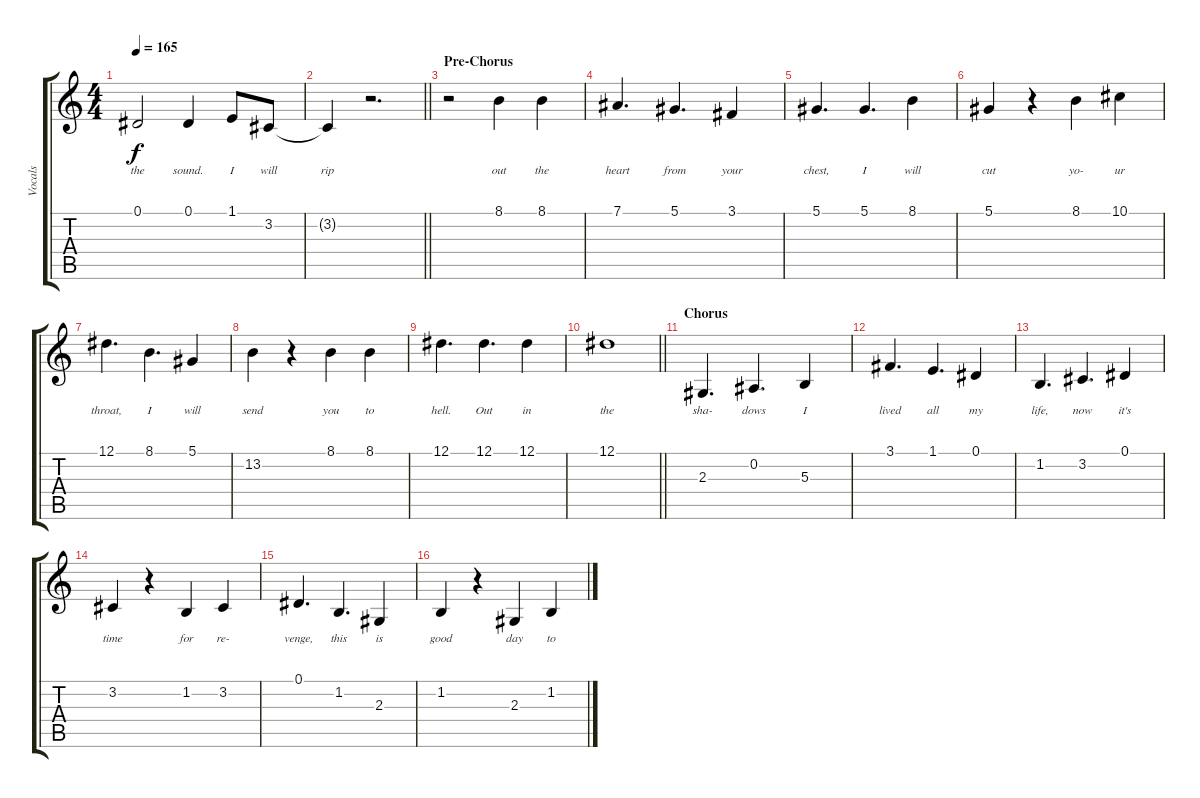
\track ("Vocals" "Vocals") {instrument lead6voice}
\staff {score tabs}
\tuning (Eb4 Bb3 Gb3 Db3 Ab2 Eb2) {hide}
\ts (4 4)
\tempo 165
\clef g2
\ks c
0.1.2{lyrics (0 "the") lyrics (1 "") lyrics (2 "") lyrics (3 "") lyrics (4 "") dy f} 0.1.4{lyrics (0 "sound.") lyrics (1 "") lyrics (2 "") lyrics (3 "") lyrics (4 "")} 1.1.8{lyrics (0 "I") lyrics (1 "") lyrics (2 "") lyrics (3 "") lyrics (4 "")} 3.2.8{lyrics (0 "will") lyrics (1 "") lyrics (2 "") lyrics (3 "") lyrics (4 "")} |
\barLineRight lightlight
3.2{t}.4{lyrics (0 "rip") lyrics (1 "") lyrics (2 "") lyrics (3 "") lyrics (4 "")} r.2{d} |
\section ("" "Pre-Chorus")
r.2 8.1.4{lyrics (0 "out") lyrics (1 "") lyrics (2 "") lyrics (3 "") lyrics (4 "")} 8.1.4{lyrics (0 "the") lyrics (1 "") lyrics (2 "") lyrics (3 "") lyrics (4 "")} |
7.1.4{d lyrics (0 "heart") lyrics (1 "") lyrics (2 "") lyrics (3 "") lyrics (4 "")} 5.1.4{d lyrics (0 "from") lyrics (1 "") lyrics (2 "") lyrics (3 "") lyrics (4 "")} 3.1.4{lyrics (0 "your") lyrics (1 "") lyrics (2 "") lyrics (3 "") lyrics (4 "")} |
5.1.4{d lyrics (0 "chest,") lyrics (1 "") lyrics (2 "") lyrics (3 "") lyrics (4 "")} 5.1.4{d lyrics (0 "I") lyrics (1 "") lyrics (2 "") lyrics (3 "") lyrics (4 "")} 8.1.4{lyrics (0 "will") lyrics (1 "") lyrics (2 "") lyrics (3 "") lyrics (4 "")} |
5.1.4{lyrics (0 "cut") lyrics (1 "") lyrics (2 "") lyrics (3 "") lyrics (4 "")} r.4 8.1.4{lyrics (0 "yo-") lyrics (1 "") lyrics (2 "") lyrics (3 "") lyrics (4 "")} 10.1.4{lyrics (0 "ur") lyrics (1 "") lyrics (2 "") lyrics (3 "") lyrics (4 "")} |
12.1.4{d lyrics (0 "throat,") lyrics (1 "") lyrics (2 "") lyrics (3 "") lyrics (4 "")} 8.1.4{d lyrics (0 "I") lyrics (1 "") lyrics (2 "") lyrics (3 "") lyrics (4 "")} 5.1.4{lyrics (0 "will") lyrics (1 "") lyrics (2 "") lyrics (3 "") lyrics (4 "")} |
13.2.4{lyrics (0 "send") lyrics (1 "") lyrics (2 "") lyrics (3 "") lyrics (4 "")} r.4 8.1.4{lyrics (0 "you") lyrics (1 "") lyrics (2 "") lyrics (3 "") lyrics (4 "")} 8.1.4{lyrics (0 "to") lyrics (1 "") lyrics (2 "") lyrics (3 "") lyrics (4 "")} |
12.1.4{d lyrics (0 "hell.") lyrics (1 "") lyrics (2 "") lyrics (3 "") lyrics (4 "")} 12.1.4{d lyrics (0 "Out") lyrics (1 "") lyrics (2 "") lyrics (3 "") lyrics (4 "")} 12.1.4{lyrics (0 "in") lyrics (1 "") lyrics (2 "") lyrics (3 "") lyrics (4 "")} |
\barLineRight lightlight
12.1.1{lyrics (0 "the") lyrics (1 "") lyrics (2 "") lyrics (3 "") lyrics (4 "")} |
\section ("" "Chorus")
2.3.4{d lyrics (0 "sha-") lyrics (1 "") lyrics (2 "") lyrics (3 "") lyrics (4 "")} 0.2.4{d lyrics (0 "dows") lyrics (1 "") lyrics (2 "") lyrics (3 "") lyrics (4 "")} 5.3.4{lyrics (0 "I") lyrics (1 "") lyrics (2 "") lyrics (3 "") lyrics (4 "")} |
3.1.4{d lyrics (0 "lived") lyrics (1 "") lyrics (2 "") lyrics (3 "") lyrics (4 "")} 1.1.4{d lyrics (0 "all") lyrics (1 "") lyrics (2 "") lyrics (3 "") lyrics (4 "")} 0.1.4{lyrics (0 "my") lyrics (1 "") lyrics (2 "") lyrics (3 "") lyrics (4 "")} |
1.2.4{d lyrics (0 "life,") lyrics (1 "") lyrics (2 "") lyrics (3 "") lyrics (4 "")} 3.2.4{d lyrics (0 "now") lyrics (1 "") lyrics (2 "") lyrics (3 "") lyrics (4 "")} 0.1.4{lyrics (0 "it's") lyrics (1 "") lyrics (2 "") lyrics (3 "") lyrics (4 "")} |
3.2.4{lyrics (0 "time") lyrics (1 "") lyrics (2 "") lyrics (3 "") lyrics (4 "")} r.4 1.2.4{lyrics (0 "for") lyrics (1 "") lyrics (2 "") lyrics (3 "") lyrics (4 "")} 3.2.4{lyrics (0 "re-") lyrics (1 "") lyrics (2 "") lyrics (3 "") lyrics (4 "")} |
0.1.4{d lyrics (0 "venge,") lyrics (1 "") lyrics (2 "") lyrics (3 "") lyrics (4 "")} 1.2.4{d lyrics (0 "this") lyrics (1 "") lyrics (2 "") lyrics (3 "") lyrics (4 "")} 2.3.4{lyrics (0 "is") lyrics (1 "") lyrics (2 "") lyrics (3 "") lyrics (4 "")} |
1.2.4{lyrics (0 "good") lyrics (1 "") lyrics (2 "") lyrics (3 "") lyrics (4 "")} r.4 2.3.4{lyrics (0 "day") lyrics (1 "") lyrics (2 "") lyrics (3 "") lyrics (4 "")} 1.2.4{lyrics (0 "to") lyrics (1 "") lyrics (2 "") lyrics (3 "") lyrics (4 "")}
